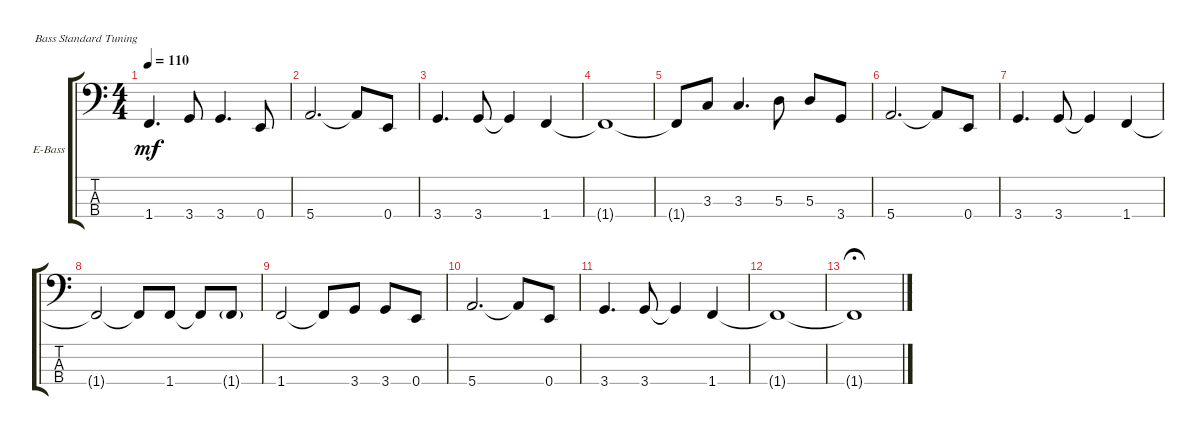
\defaultSystemsLayout 4
\bracketExtendMode groupsimilarinstruments
\firstSystemTrackNameOrientation horizontal
\otherSystemsTrackNameOrientation horizontal
\track ("Electric Bass" "E-Bass") {instrument electricbassfinger}
\staff {score tabs}
\tuning (G2 D2 A1 E1)
\ts (4 4)
\tempo 110
\clef f4
\ks c
1.4.4{d dy mf} 3.4.8 3.4.4{d} 0.4.8 |
5.4.2{d} 5.4{t}.8 0.4.8 |
3.4.4{d} 3.4.8 3.4{t}.4 1.4.4 |
1.4{t}.1 |
1.4{t}.8 3.3.8 3.3.4{d} 5.3.8 5.3.8 3.4.8 |
5.4.2{d} 5.4{t}.8 0.4.8 |
3.4.4{d} 3.4.8 3.4{t}.4 1.4.4 |
1.4{t}.2 1.4{t}.8 1.4.8 1.4{t}.8 1.4{g}.8 |
1.4.2 1.4{t}.8 3.4.8 3.4.8 0.4.8 |
5.4.2{d} 5.4{t}.8 0.4.8 |
3.4.4{d} 3.4.8 3.4{t}.4 1.4.4 |
1.4{t}.1 |
1.4{t}.1{fermata (medium 0.5)}
